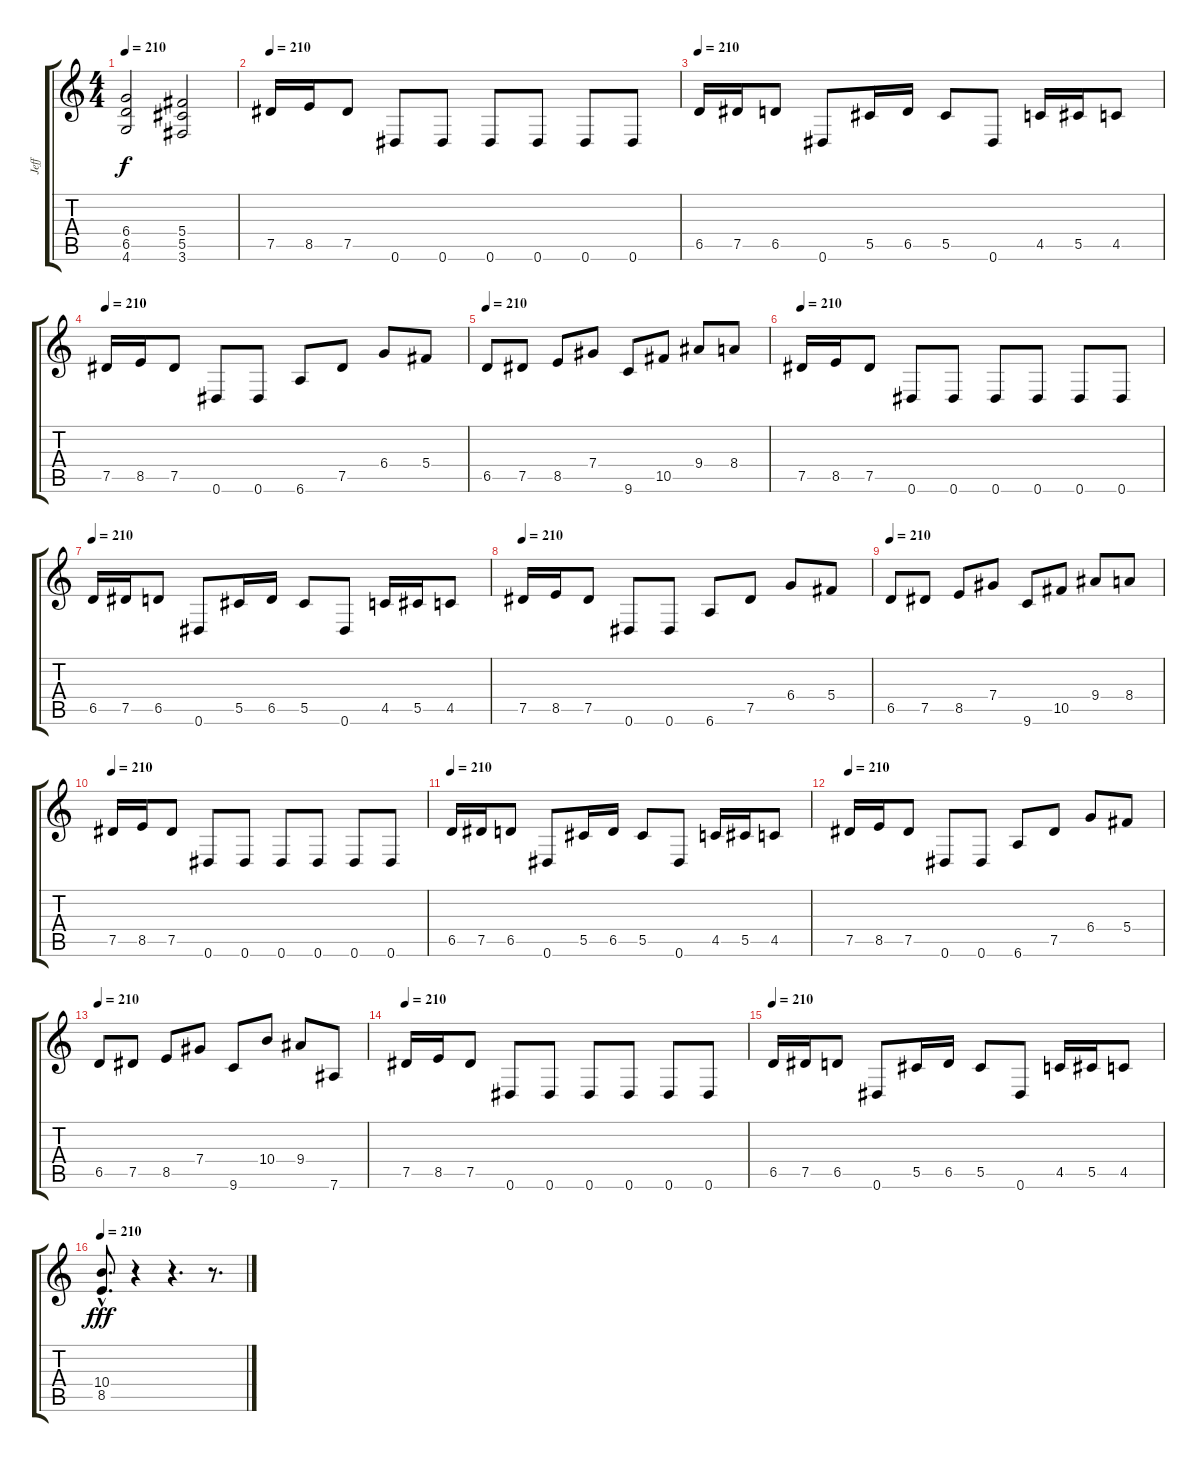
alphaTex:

\track ("Jeff" "Jeff") {instrument distortionguitar}
\staff {score tabs}
\tuning (Eb4 Bb3 Gb3 Db3 Ab2 Eb2) {hide}
\ts (4 4)
\tempo 210
\clef g2
\ks c
(6.4 6.5 4.6).2{dy f} (5.4 5.5 3.6).2 |
\tempo 210
7.5.16 8.5.16 7.5.8 0.6.8 0.6.8 0.6.8 0.6.8 0.6.8 0.6.8 |
\tempo 210
6.5.16 7.5.16 6.5.8 0.6.8 5.5.16 6.5.16 5.5.8 0.6.8 4.5.16 5.5.16 4.5.8 |
\tempo 210
7.5.16 8.5.16 7.5.8 0.6.8 0.6.8 6.6.8 7.5.8 6.4.8 5.4.8 |
\tempo 210
6.5.8 7.5.8 8.5.8 7.4.8 9.6.8 10.5.8 9.4.8 8.4.8 |
\tempo 210
7.5.16 8.5.16 7.5.8 0.6.8 0.6.8 0.6.8 0.6.8 0.6.8 0.6.8 |
\tempo 210
6.5.16 7.5.16 6.5.8 0.6.8 5.5.16 6.5.16 5.5.8 0.6.8 4.5.16 5.5.16 4.5.8 |
\tempo 210
7.5.16 8.5.16 7.5.8 0.6.8 0.6.8 6.6.8 7.5.8 6.4.8 5.4.8 |
\tempo 210
6.5.8 7.5.8 8.5.8 7.4.8 9.6.8 10.5.8 9.4.8 8.4.8 |
\tempo 210
7.5.16 8.5.16 7.5.8 0.6.8 0.6.8 0.6.8 0.6.8 0.6.8 0.6.8 |
\tempo 210
6.5.16 7.5.16 6.5.8 0.6.8 5.5.16 6.5.16 5.5.8 0.6.8 4.5.16 5.5.16 4.5.8 |
\tempo 210
7.5.16 8.5.16 7.5.8 0.6.8 0.6.8 6.6.8 7.5.8 6.4.8 5.4.8 |
\tempo 210
6.5.8 7.5.8 8.5.8 7.4.8 9.6.8 10.4.8 9.4.8 7.6.8 |
\tempo 210
7.5.16 8.5.16 7.5.8 0.6.8 0.6.8 0.6.8 0.6.8 0.6.8 0.6.8 |
\tempo 210
6.5.16 7.5.16 6.5.8 0.6.8 5.5.16 6.5.16 5.5.8 0.6.8 4.5.16 5.5.16 4.5.8 |
\tempo 210
(10.4{hac} 8.5{hac}).8{d dy fff} r.4 r.4{d} r.8{d}
